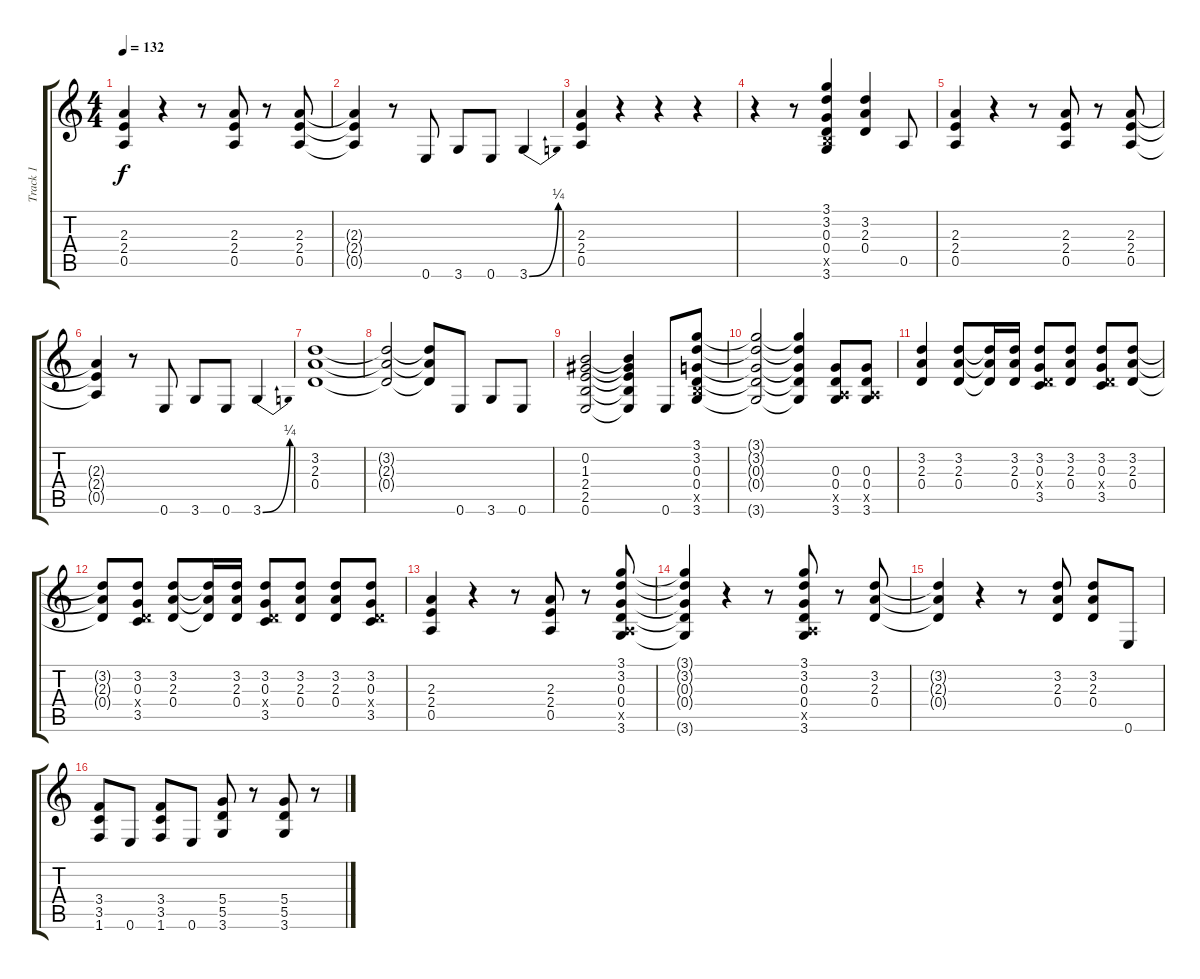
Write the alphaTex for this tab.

\track ("Track 1" "Track 1") {instrument distortionguitar}
\staff {score tabs}
\tuning (E4 B3 G3 D3 A2 E2) {hide}
\ts (4 4)
\tempo 132
\clef g2
\ks c
(2.3 2.4 0.5).4{dy f} r.4 r.8 (2.3 2.4 0.5).8 r.8 (2.3 2.4 0.5).8 |
(2.3{t} 2.4{t} 0.5{t}).4 r.8 0.6.8 3.6.8 0.6.8 3.6{be (bend 0 0 60 1)}.4 |
(2.3 2.4 0.5).4 r.4 r.4 r.4 |
r.4 r.8 (3.1 3.2 0.3 0.4 2.5{x} 3.6).4 (3.2 2.3 0.4).4 0.5.8 |
(2.3 2.4 0.5).4 r.4 r.8 (2.3 2.4 0.5).8 r.8 (2.3 2.4 0.5).8 |
(2.3{t} 2.4{t} 0.5{t}).4 r.8 0.6.8 3.6.8 0.6.8 3.6{be (bend 0 0 60 1)}.4 |
(3.2 2.3 0.4).1 |
(3.2{t} 2.3{t} 0.4{t}).2 (3.2{t} 2.3{t} 0.4{t}).8 0.6.8 3.6.8 0.6.8 |
(0.2 1.3 2.4 2.5 0.6).2 (0.2{t} 1.3{t} 2.4{t} 2.5{t} 0.6{t}).4 0.6.8 (3.1 3.2 0.3 0.4 2.5{x} 3.6).8 |
(3.1{t} 3.2{t} 0.3{t} 0.4{t} 3.6{t}).2 (3.1{t} 3.2{t} 0.3{t} 0.4{t} 3.6{t}).4 (0.3 0.4 0.5{x} 3.6).8 (0.3 0.4 0.5{x} 3.6).8 |
(3.2 2.3 0.4).4 (3.2 2.3 0.4).8 (3.2{t} 2.3{t} 0.4{t}).16 (3.2 2.3 0.4).16 (3.2 0.3 0.4{x} 3.5).8 (3.2 2.3 0.4).8 (3.2 0.3 0.4{x} 3.5).8 (3.2 2.3 0.4).8 |
(3.2{t} 2.3{t} 0.4{t}).8 (3.2 0.3 0.4{x} 3.5).8 (3.2 2.3 0.4).8 (3.2{t} 2.3{t} 0.4{t}).16 (3.2 2.3 0.4).16 (3.2 0.3 0.4{x} 3.5).8 (3.2 2.3 0.4).8 (3.2 2.3 0.4).8 (3.2 0.3 0.4{x} 3.5).8 |
(2.3 2.4 0.5).4 r.4 r.8 (2.3 2.4 0.5).8 r.8 (3.1 3.2 0.3 0.4 0.5{x} 3.6).8 |
(3.1{t} 3.2{t} 0.3{t} 0.4{t} 3.6{t}).4 r.4 r.8 (3.1 3.2 0.3 0.4 0.5{x} 3.6).8 r.8 (3.2 2.3 0.4).8 |
(3.2{t} 2.3{t} 0.4{t}).4 r.4 r.8 (3.2 2.3 0.4).8 (3.2 2.3 0.4).8 0.6.8 |
(3.4 3.5 1.6).8 0.6.8 (3.4 3.5 1.6).8 0.6.8 (5.4 5.5 3.6).8 r.8 (5.4 5.5 3.6).8 r.8
